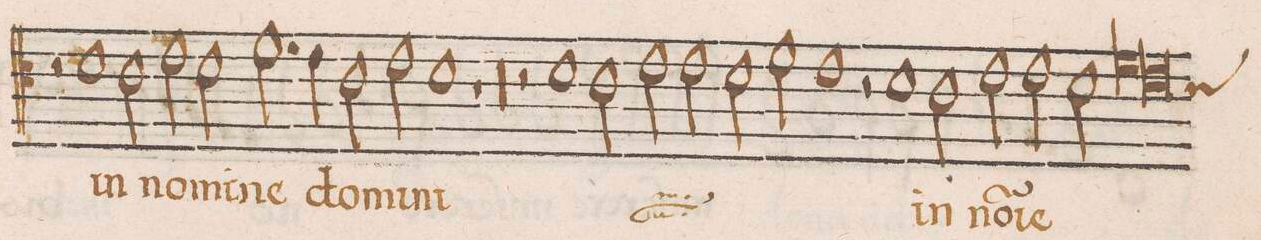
**kern	**text
*I"CANTVS	*
*clefC4	*
*k[]	*
*met(C|)	*
*M2/1	*
2r	.
1d\	in
=119-	=119-
2c\	no-
2e\	-mi-
2d\	-ne
=120-	=120-
2.f\	.
4e\	do-
2c\	-mi-
2e\	-ni
=121-	=121-
1d	.
1r	.
=122-	=122-
00r	.
=123-	=123-
=124-	=124-
2r	.
*	*ij
1d	in
2c\	no-
=125-	=125-
2e\	-mi-
2e\	-ne
2d\	do-
2f\	-mi-
=126-	=126-
1e	-ni
*	*Xij
2r	.
1d\	.
=127-	=127-
2c\	in
2e\	no-
2e\	-(m)i-
=128-	=128-
2d\	-(n)e
*lig	*
1f	.
1e\	.
*Xlig	*
=129-	=129-
*custos:d	*
*-	*-
